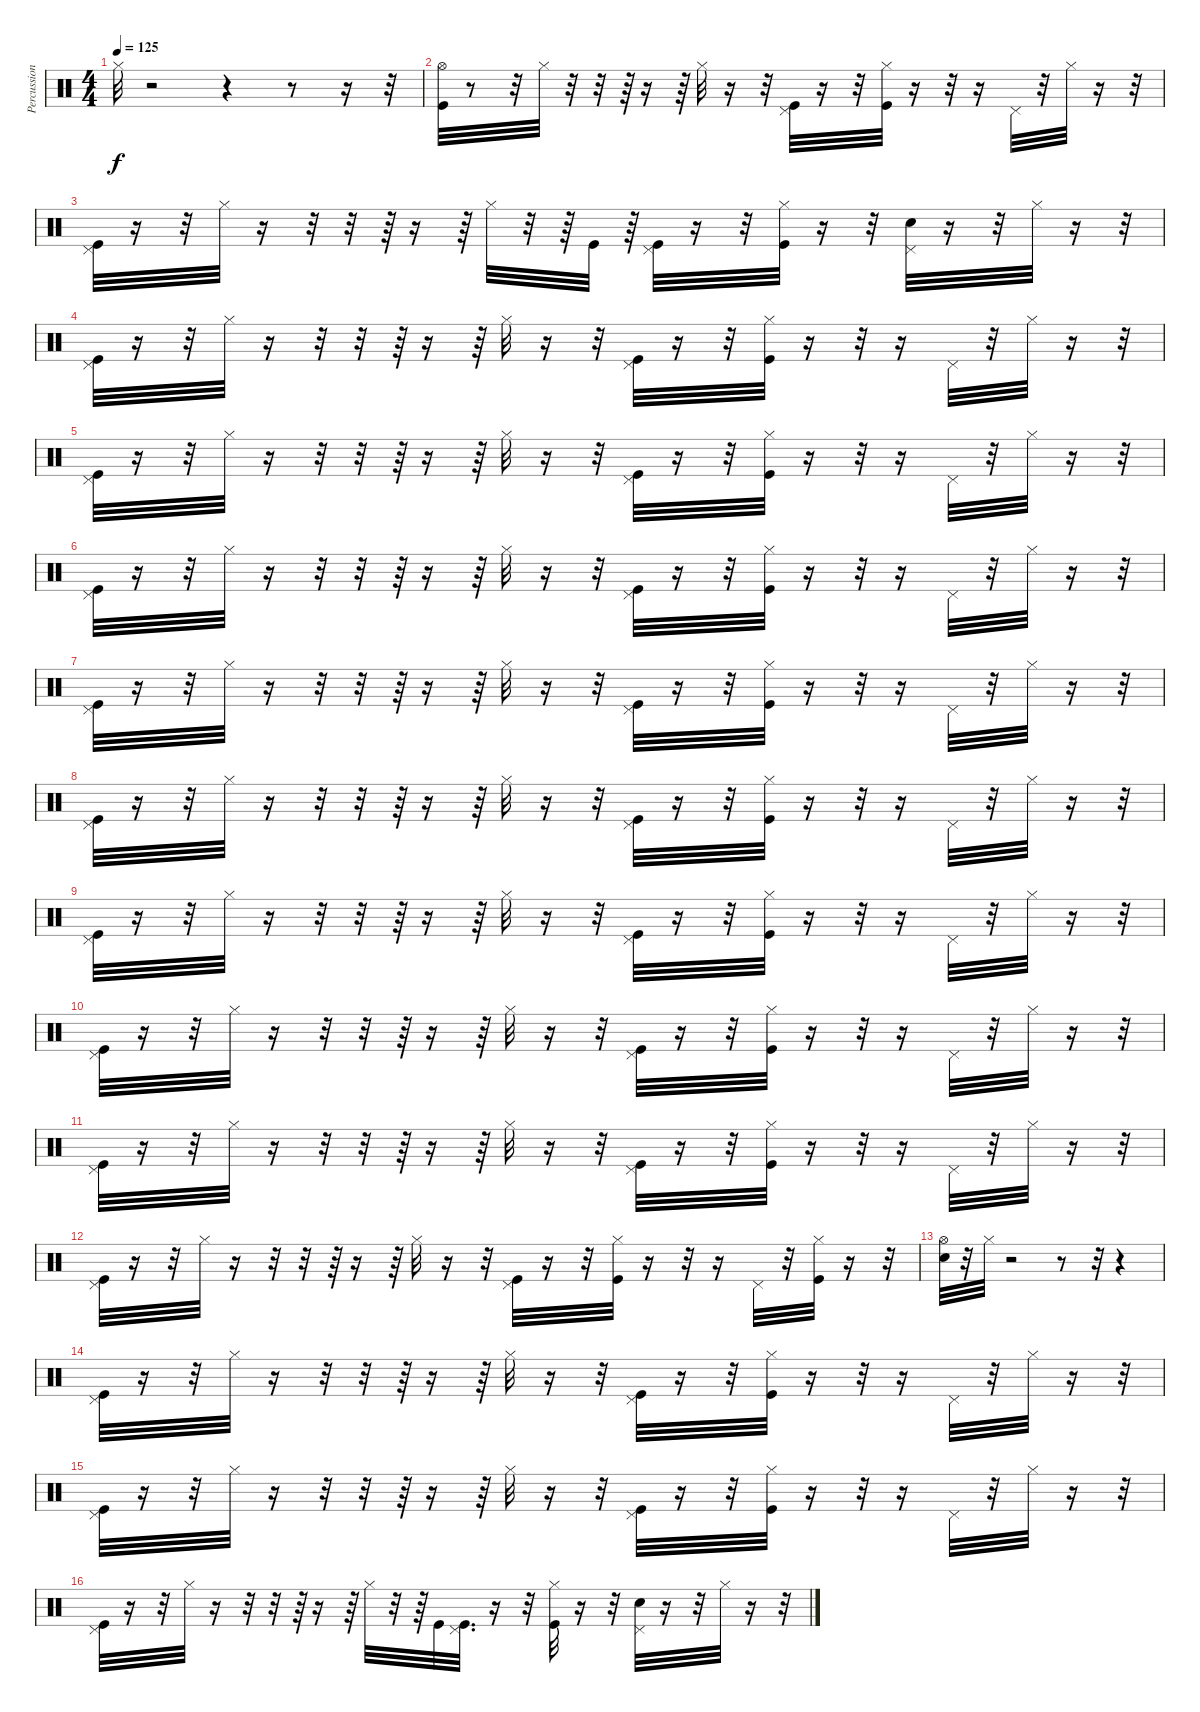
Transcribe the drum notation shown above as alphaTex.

\track ("Percussion" "Percussion") {instrument percussion}
\staff {score}
\articulation defaults
\ts (4 4)
\tempo 125
\clef neutral
\ks c "Hi-Hat (closed)".32{dy f}
r.2 r.4 r.8 r.16 r.32 |
("Hi-Hat (open)" "Kick (hit)").32 r.8 r.32 "Hi-Hat (closed)".32 r.32 r.32 r.64 r.16 r.64 "Hi-Hat (closed)".32 r.16 r.32 ("Kick (hit)" "Pedal Hi-Hat (hit)").32 r.16 r.32 ("Kick (hit)" "Hi-Hat (closed)").32 r.16 r.32 r.16 "Pedal Hi-Hat (hit)".32 r.32 "Hi-Hat (closed)".32 r.16 r.32 |
("Pedal Hi-Hat (hit)" "Kick (hit)").32 r.16 r.32 "Hi-Hat (closed)".32 r.16 r.32 r.32 r.64 r.16 r.64 "Hi-Hat (closed)".32 r.32 r.64 "Kick (hit)".32 r.64 ("Kick (hit)" "Pedal Hi-Hat (hit)").32 r.16 r.32 ("Kick (hit)" "Hi-Hat (closed)").32 r.16 r.32 ("Snare (hit) 2" "Pedal Hi-Hat (hit)").32 r.16 r.32 "Hi-Hat (closed)".32 r.16 r.32 |
("Pedal Hi-Hat (hit)" "Kick (hit)").32 r.16 r.32 "Hi-Hat (closed)".32 r.16 r.32 r.32 r.64 r.16 r.64 "Hi-Hat (closed)".32 r.16 r.32 ("Kick (hit)" "Pedal Hi-Hat (hit)").32 r.16 r.32 ("Kick (hit)" "Hi-Hat (closed)").32 r.16 r.32 r.16 "Pedal Hi-Hat (hit)".32 r.32 "Hi-Hat (closed)".32 r.16 r.32 |
("Pedal Hi-Hat (hit)" "Kick (hit)").32 r.16 r.32 "Hi-Hat (closed)".32 r.16 r.32 r.32 r.64 r.16 r.64 "Hi-Hat (closed)".32 r.16 r.32 ("Kick (hit)" "Pedal Hi-Hat (hit)").32 r.16 r.32 ("Kick (hit)" "Hi-Hat (closed)").32 r.16 r.32 r.16 "Pedal Hi-Hat (hit)".32 r.32 "Hi-Hat (closed)".32 r.16 r.32 |
("Pedal Hi-Hat (hit)" "Kick (hit)").32 r.16 r.32 "Hi-Hat (closed)".32 r.16 r.32 r.32 r.64 r.16 r.64 "Hi-Hat (closed)".32 r.16 r.32 ("Kick (hit)" "Pedal Hi-Hat (hit)").32 r.16 r.32 ("Kick (hit)" "Hi-Hat (closed)").32 r.16 r.32 r.16 "Pedal Hi-Hat (hit)".32 r.32 "Hi-Hat (closed)".32 r.16 r.32 |
("Pedal Hi-Hat (hit)" "Kick (hit)").32 r.16 r.32 "Hi-Hat (closed)".32 r.16 r.32 r.32 r.64 r.16 r.64 "Hi-Hat (closed)".32 r.16 r.32 ("Kick (hit)" "Pedal Hi-Hat (hit)").32 r.16 r.32 ("Kick (hit)" "Hi-Hat (closed)").32 r.16 r.32 r.16 "Pedal Hi-Hat (hit)".32 r.32 "Hi-Hat (closed)".32 r.16 r.32 |
("Pedal Hi-Hat (hit)" "Kick (hit)").32 r.16 r.32 "Hi-Hat (closed)".32 r.16 r.32 r.32 r.64 r.16 r.64 "Hi-Hat (closed)".32 r.16 r.32 ("Kick (hit)" "Pedal Hi-Hat (hit)").32 r.16 r.32 ("Kick (hit)" "Hi-Hat (closed)").32 r.16 r.32 r.16 "Pedal Hi-Hat (hit)".32 r.32 "Hi-Hat (closed)".32 r.16 r.32 |
("Pedal Hi-Hat (hit)" "Kick (hit)").32 r.16 r.32 "Hi-Hat (closed)".32 r.16 r.32 r.32 r.64 r.16 r.64 "Hi-Hat (closed)".32 r.16 r.32 ("Kick (hit)" "Pedal Hi-Hat (hit)").32 r.16 r.32 ("Kick (hit)" "Hi-Hat (closed)").32 r.16 r.32 r.16 "Pedal Hi-Hat (hit)".32 r.32 "Hi-Hat (closed)".32 r.16 r.32 |
("Pedal Hi-Hat (hit)" "Kick (hit)").32 r.16 r.32 "Hi-Hat (closed)".32 r.16 r.32 r.32 r.64 r.16 r.64 "Hi-Hat (closed)".32 r.16 r.32 ("Kick (hit)" "Pedal Hi-Hat (hit)").32 r.16 r.32 ("Kick (hit)" "Hi-Hat (closed)").32 r.16 r.32 r.16 "Pedal Hi-Hat (hit)".32 r.32 "Hi-Hat (closed)".32 r.16 r.32 |
("Pedal Hi-Hat (hit)" "Kick (hit)").32 r.16 r.32 "Hi-Hat (closed)".32 r.16 r.32 r.32 r.64 r.16 r.64 "Hi-Hat (closed)".32 r.16 r.32 ("Kick (hit)" "Pedal Hi-Hat (hit)").32 r.16 r.32 ("Kick (hit)" "Hi-Hat (closed)").32 r.16 r.32 r.16 "Pedal Hi-Hat (hit)".32 r.32 "Hi-Hat (closed)".32 r.16 r.32 |
("Pedal Hi-Hat (hit)" "Kick (hit)").32 r.16 r.32 "Hi-Hat (closed)".32 r.16 r.32 r.32 r.64 r.16 r.64 "Hi-Hat (closed)".32 r.16 r.32 ("Kick (hit)" "Pedal Hi-Hat (hit)").32 r.16 r.32 ("Kick (hit)" "Hi-Hat (closed)").32 r.16 r.32 r.16 "Pedal Hi-Hat (hit)".32 r.32 ("Kick (hit)" "Hi-Hat (closed)").32 r.16 r.32 |
("Hi-Hat (open)" "Snare (hit) 2").32 r.32 "Hi-Hat (closed)".32 r.2 r.8 r.32 r.4 |
("Pedal Hi-Hat (hit)" "Kick (hit)").32 r.16 r.32 "Hi-Hat (closed)".32 r.16 r.32 r.32 r.64 r.16 r.64 "Hi-Hat (closed)".32 r.16 r.32 ("Kick (hit)" "Pedal Hi-Hat (hit)").32 r.16 r.32 ("Kick (hit)" "Hi-Hat (closed)").32 r.16 r.32 r.16 "Pedal Hi-Hat (hit)".32 r.32 "Hi-Hat (closed)".32 r.16 r.32 |
("Pedal Hi-Hat (hit)" "Kick (hit)").32 r.16 r.32 "Hi-Hat (closed)".32 r.16 r.32 r.32 r.64 r.16 r.64 "Hi-Hat (closed)".32 r.16 r.32 ("Kick (hit)" "Pedal Hi-Hat (hit)").32 r.16 r.32 ("Kick (hit)" "Hi-Hat (closed)").32 r.16 r.32 r.16 "Pedal Hi-Hat (hit)".32 r.32 "Hi-Hat (closed)".32 r.16 r.32 |
("Pedal Hi-Hat (hit)" "Kick (hit)").32 r.16 r.32 "Hi-Hat (closed)".32 r.16 r.32 r.32 r.64 r.16 r.64 "Hi-Hat (closed)".32 r.32 r.64 "Kick (hit)".32 ("Kick (hit)" "Pedal Hi-Hat (hit)").32{d} r.16 r.32 ("Kick (hit)" "Hi-Hat (closed)").32 r.16 r.32 ("Snare (hit) 2" "Pedal Hi-Hat (hit)").32 r.16 r.32 "Hi-Hat (closed)".32 r.16 r.32
